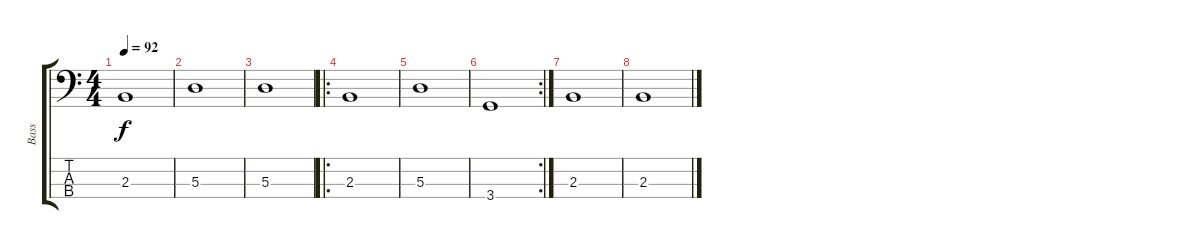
\track ("Bass" "Bass") {instrument electricbassfinger}
\staff {score tabs}
\tuning (G2 D2 A1 E1) {hide}
\ts (4 4)
\tempo 92
\clef f4
\ks c
2.3.1{dy f} |
5.3.1 |
5.3.1 |
\ro
2.3.1 |
5.3.1 |
\rc 2
3.4.1 |
2.3.1 |
2.3.1
